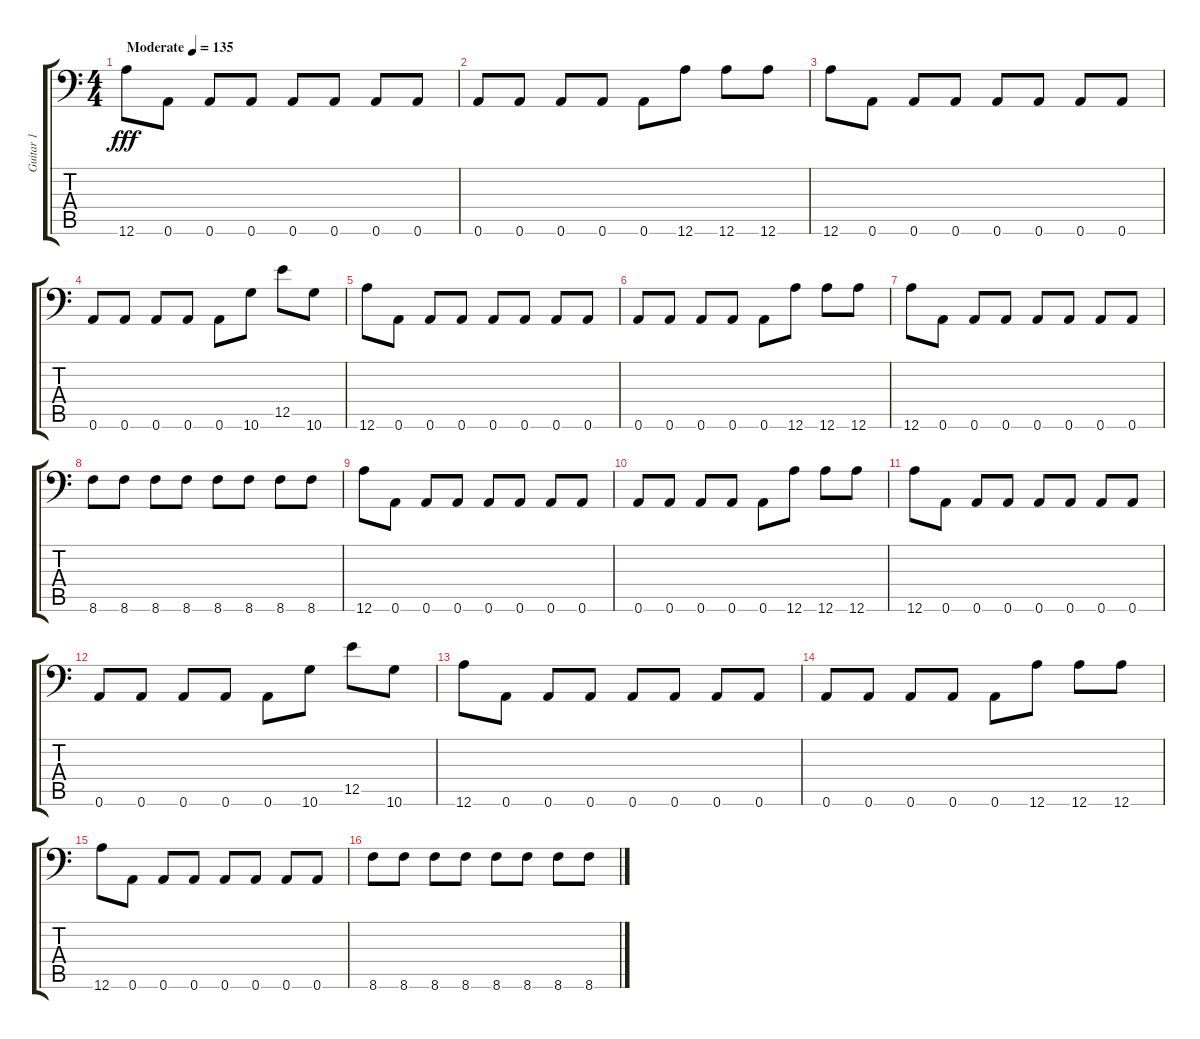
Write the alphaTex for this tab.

\track ("Guitar 1" "Guitar 1") {instrument distortionguitar}
\staff {score tabs}
\tuning (B3 Gb3 D3 A2 E2 A1) {hide}
\ts (4 4)
\tempo (135 "Moderate")
\clef f4
\ks c
12.6.8{dy fff instrument distortionguitar} 0.6.8 0.6.8 0.6.8 0.6.8 0.6.8 0.6.8 0.6.8 |
0.6.8 0.6.8 0.6.8 0.6.8 0.6.8 12.6.8 12.6.8 12.6.8 |
12.6.8 0.6.8 0.6.8 0.6.8 0.6.8 0.6.8 0.6.8 0.6.8 |
0.6.8 0.6.8 0.6.8 0.6.8 0.6.8 10.6.8 12.5.8 10.6.8 |
12.6.8 0.6.8 0.6.8 0.6.8 0.6.8 0.6.8 0.6.8 0.6.8 |
0.6.8 0.6.8 0.6.8 0.6.8 0.6.8 12.6.8 12.6.8 12.6.8 |
12.6.8 0.6.8 0.6.8 0.6.8 0.6.8 0.6.8 0.6.8 0.6.8 |
8.6.8 8.6.8 8.6.8 8.6.8 8.6.8 8.6.8 8.6.8 8.6.8 |
12.6.8 0.6.8 0.6.8 0.6.8 0.6.8 0.6.8 0.6.8 0.6.8 |
0.6.8 0.6.8 0.6.8 0.6.8 0.6.8 12.6.8 12.6.8 12.6.8 |
12.6.8 0.6.8 0.6.8 0.6.8 0.6.8 0.6.8 0.6.8 0.6.8 |
0.6.8 0.6.8 0.6.8 0.6.8 0.6.8 10.6.8 12.5.8 10.6.8 |
12.6.8 0.6.8 0.6.8 0.6.8 0.6.8 0.6.8 0.6.8 0.6.8 |
0.6.8 0.6.8 0.6.8 0.6.8 0.6.8 12.6.8 12.6.8 12.6.8 |
12.6.8 0.6.8 0.6.8 0.6.8 0.6.8 0.6.8 0.6.8 0.6.8 |
8.6.8 8.6.8 8.6.8 8.6.8 8.6.8 8.6.8 8.6.8 8.6.8
